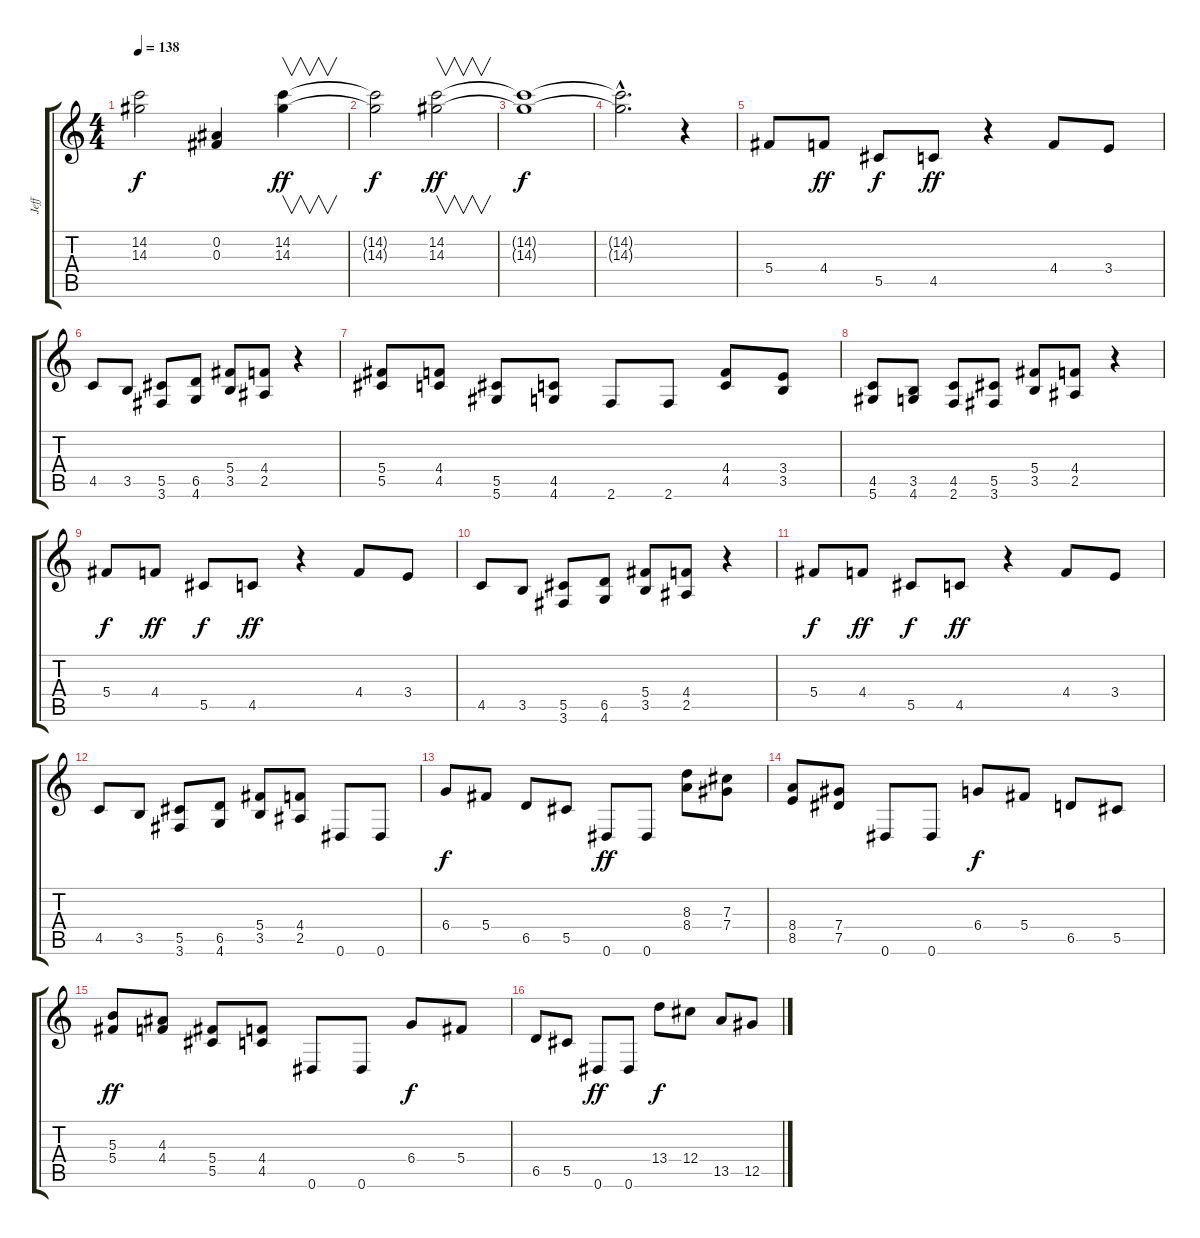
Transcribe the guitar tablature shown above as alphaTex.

\track ("Jeff" "Jeff") {instrument overdrivenguitar}
\staff {score tabs}
\tuning (Eb4 Bb3 Gb3 Db3 Ab2 Eb2) {hide}
\ts (4 4)
\tempo 138
\clef g2
\ks c
(14.2{t} 14.3{t}).2{dy f} (0.2 0.3).4 (14.2 14.3).4{v dy ff} |
(14.2{t} 14.3{t}).2{dy f} (14.2 14.3).2{v dy ff} |
(14.2{t} 14.3{t}).1{dy f} |
(14.2{hac t} 14.3{hac t}).2{d} r.4 |
5.4.8 4.4.8{dy ff} 5.5.8{dy f} 4.5.8{dy ff} r.4 4.4.8 3.4.8 |
4.5.8 3.5.8 (5.5 3.6).8 (6.5 4.6).8 (5.4 3.5).8 (4.4 2.5).8 r.4 |
(5.4 5.5).8 (4.4 4.5).8 (5.5 5.6).8 (4.5 4.6).8 2.6.8 2.6.8 (4.4 4.5).8 (3.4 3.5).8 |
(4.5 5.6).8 (3.5 4.6).8 (4.5 2.6).8 (5.5 3.6).8 (5.4 3.5).8 (4.4 2.5).8 r.4 |
5.4.8{dy f} 4.4.8{dy ff} 5.5.8{dy f} 4.5.8{dy ff} r.4 4.4.8 3.4.8 |
4.5.8 3.5.8 (5.5 3.6).8 (6.5 4.6).8 (5.4 3.5).8 (4.4 2.5).8 r.4 |
5.4.8{dy f} 4.4.8{dy ff} 5.5.8{dy f} 4.5.8{dy ff} r.4 4.4.8 3.4.8 |
4.5.8 3.5.8 (5.5 3.6).8 (6.5 4.6).8 (5.4 3.5).8 (4.4 2.5).8 0.6.8 0.6.8 |
6.4.8{dy f} 5.4.8 6.5.8 5.5.8 0.6.8{dy ff} 0.6.8 (8.3 8.4).8 (7.3 7.4).8 |
(8.4 8.5).8 (7.4 7.5).8 0.6.8 0.6.8 6.4.8{dy f} 5.4.8 6.5.8 5.5.8 |
(5.3 5.4).8{dy ff} (4.3 4.4).8 (5.4 5.5).8 (4.4 4.5).8 0.6.8 0.6.8 6.4.8{dy f} 5.4.8 |
6.5.8 5.5.8 0.6.8{dy ff} 0.6.8 13.4.8{dy f} 12.4.8 13.5.8 12.5.8
